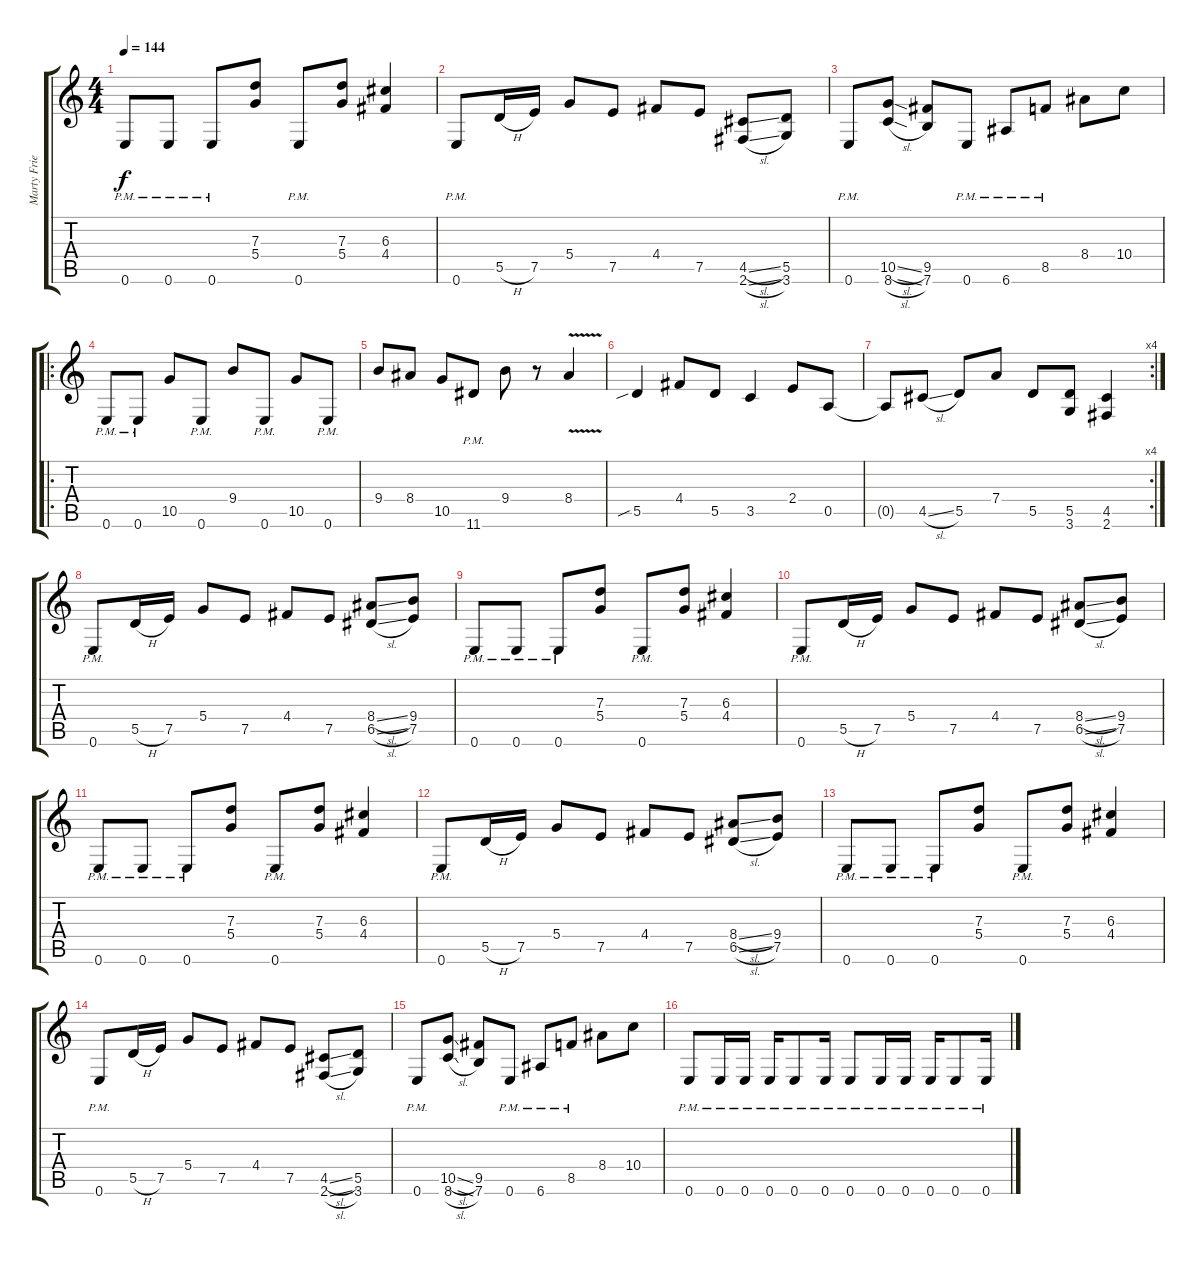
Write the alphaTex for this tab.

\track ("Marty Friedman" "Marty Frie") {instrument distortionguitar}
\staff {score tabs}
\tuning (E4 B3 G3 D3 A2 E2) {hide}
\ts (4 4)
\tempo 144
\clef g2
\ks c
0.6{pm}.8{dy f} 0.6{pm}.8 0.6{pm}.8 (7.3 5.4).8 0.6{pm}.8 (7.3 5.4).8 (6.3 4.4).4 |
0.6{pm}.8 5.5{h}.16 7.5.16 5.4.8 7.5.8 4.4.8 7.5.8 (4.5{sl} 2.6{sl}).8 (5.5 3.6).8 |
0.6{pm}.8 (10.5{sl} 8.6{sl}).8 (9.5 7.6).8 0.6{pm}.8 6.6{pm}.8 8.5{pm}.8 8.4.8 10.4.8 |
\ro
0.6{pm}.8 0.6{pm}.8 10.5.8 0.6{pm}.8 9.4.8 0.6{pm}.8 10.5.8 0.6{pm}.8 |
9.4.8 8.4.8 10.5.8 11.6{pm}.8 9.4.8 r.8 8.4{v}.4 |
5.5{sib}.4 4.4.8 5.5.8 3.5.4 2.4.8 0.5.8 |
\rc 4
0.5{t}.8 4.5{sl}.8 5.5.8 7.4.8 5.5.8 (5.5 3.6).8 (4.5 2.6).4 |
0.6{pm}.8 5.5{h}.16 7.5.16 5.4.8 7.5.8 4.4.8 7.5.8 (8.4{sl} 6.5{sl}).8 (9.4 7.5).8 |
0.6{pm}.8 0.6{pm}.8 0.6{pm}.8 (7.3 5.4).8 0.6{pm}.8 (7.3 5.4).8 (6.3 4.4).4 |
0.6{pm}.8 5.5{h}.16 7.5.16 5.4.8 7.5.8 4.4.8 7.5.8 (8.4{sl} 6.5{sl}).8 (9.4 7.5).8 |
0.6{pm}.8 0.6{pm}.8 0.6{pm}.8 (7.3 5.4).8 0.6{pm}.8 (7.3 5.4).8 (6.3 4.4).4 |
0.6{pm}.8 5.5{h}.16 7.5.16 5.4.8 7.5.8 4.4.8 7.5.8 (8.4{sl} 6.5{sl}).8 (9.4 7.5).8 |
0.6{pm}.8 0.6{pm}.8 0.6{pm}.8 (7.3 5.4).8 0.6{pm}.8 (7.3 5.4).8 (6.3 4.4).4 |
0.6{pm}.8 5.5{h}.16 7.5.16 5.4.8 7.5.8 4.4.8 7.5.8 (4.5{sl} 2.6{sl}).8 (5.5 3.6).8 |
0.6{pm}.8 (10.5{sl} 8.6{sl}).8 (9.5 7.6).8 0.6{pm}.8 6.6{pm}.8 8.5{pm}.8 8.4.8 10.4.8 |
0.6{pm}.8 0.6{pm}.16 0.6{pm}.16 0.6{pm}.16 0.6{pm}.8 0.6{pm}.16 0.6{pm}.8 0.6{pm}.16 0.6{pm}.16 0.6{pm}.16 0.6{pm}.8 0.6{pm}.16
